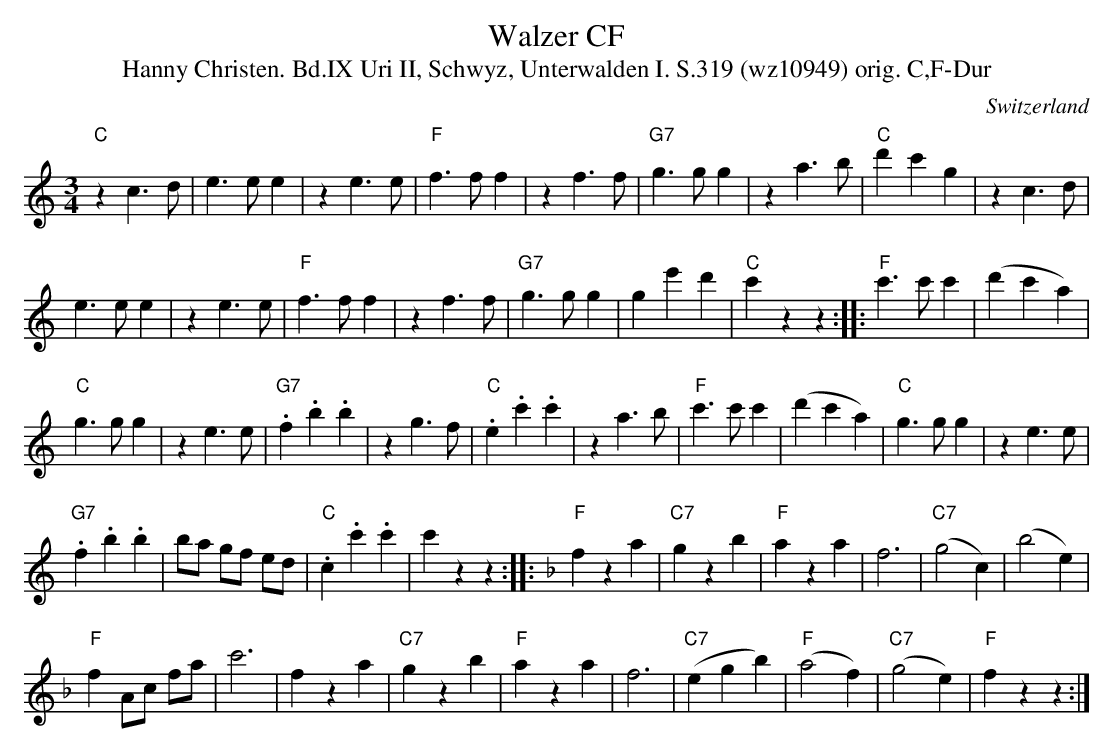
X:1
T: Walzer CF
T:Hanny Christen. Bd.IX Uri II, Schwyz, Unterwalden I. S.319 (wz10949) orig. C,F-Dur
M:3/4
L:1/4
O:Switzerland
K:C major
"C"z c>d | e>e e | z e>e | "F"f>f f | z f>f | "G7"g>g g | z a>b | "C"d'c'g | z c>d |
e>e e | z e>e | "F"f>f f | z f>f | "G7"g>g g | ge'd' | "C"c' zz :: "F"c'>c' c' | (d'c'a) |
"C"g>g g | z e>e | ."G7"f .b .b | z g>f | "C".e .c' .c' | z a>b | "F"c'>c' c' | (d'c'a) | "C"g>g g | z e>e |
"G7".f.b.b | b/a/ g/f/ e/d/ | "C".c.c'.c' | c' zz :: [K:F] "F"fza | "C7"gzb | "F"aza | f3 | "C7"(g2c) | (b2e) |
"F"f A/c/ f/a/ | c'3 | fza | "C7"gzb | "F"aza | f3 | "C7"(egb) | "F"(a2f) | "C7"(g2e) | "F"f zz :|
